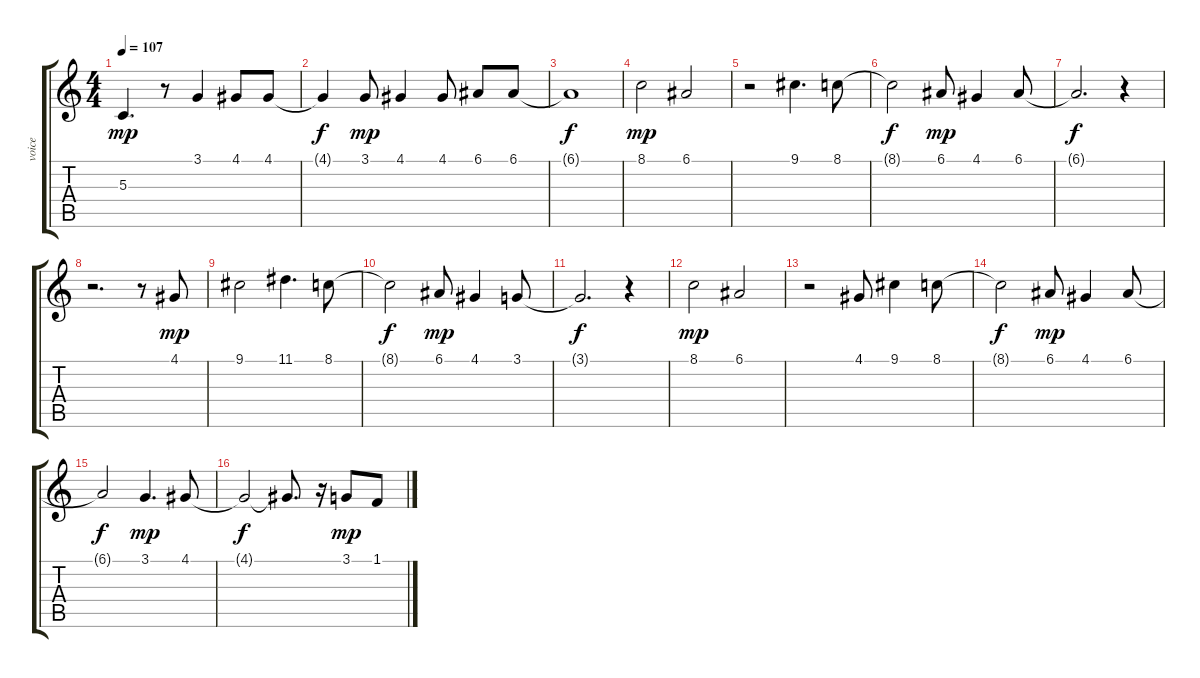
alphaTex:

\track ("voice" "voice") {instrument flute}
\staff {score tabs}
\tuning (E4 B3 G3 D3 A2 E2) {hide}
\ts (4 4)
\tempo 107
\clef g2
\ks c
5.3.4{d dy mp} r.8 3.1.4 4.1.8 4.1.8 |
4.1{t}.4{dy f} 3.1.8{dy mp} 4.1.4 4.1.8 6.1.8 6.1.8 |
6.1{t}.1{dy f} |
8.1.2{dy mp} 6.1.2 |
r.2 9.1.4{d} 8.1.8 |
8.1{t}.2{dy f} 6.1.8{dy mp} 4.1.4 6.1.8 |
6.1{t}.2{d dy f} r.4 |
r.2{d} r.8 4.1.8{dy mp} |
9.1.2 11.1.4{d} 8.1.8 |
8.1{t}.2{dy f} 6.1.8{dy mp} 4.1.4 3.1.8 |
3.1{t}.2{d dy f} r.4 |
8.1.2{dy mp} 6.1.2 |
r.2 4.1.8 9.1.4 8.1.8 |
8.1{t}.2{dy f} 6.1.8{dy mp} 4.1.4 6.1.8 |
6.1{t}.2{dy f} 3.1.4{d dy mp} 4.1.8 |
4.1{t}.2{dy f} 4.1{t}.8{d} r.16 3.1.8{dy mp} 1.1.8
